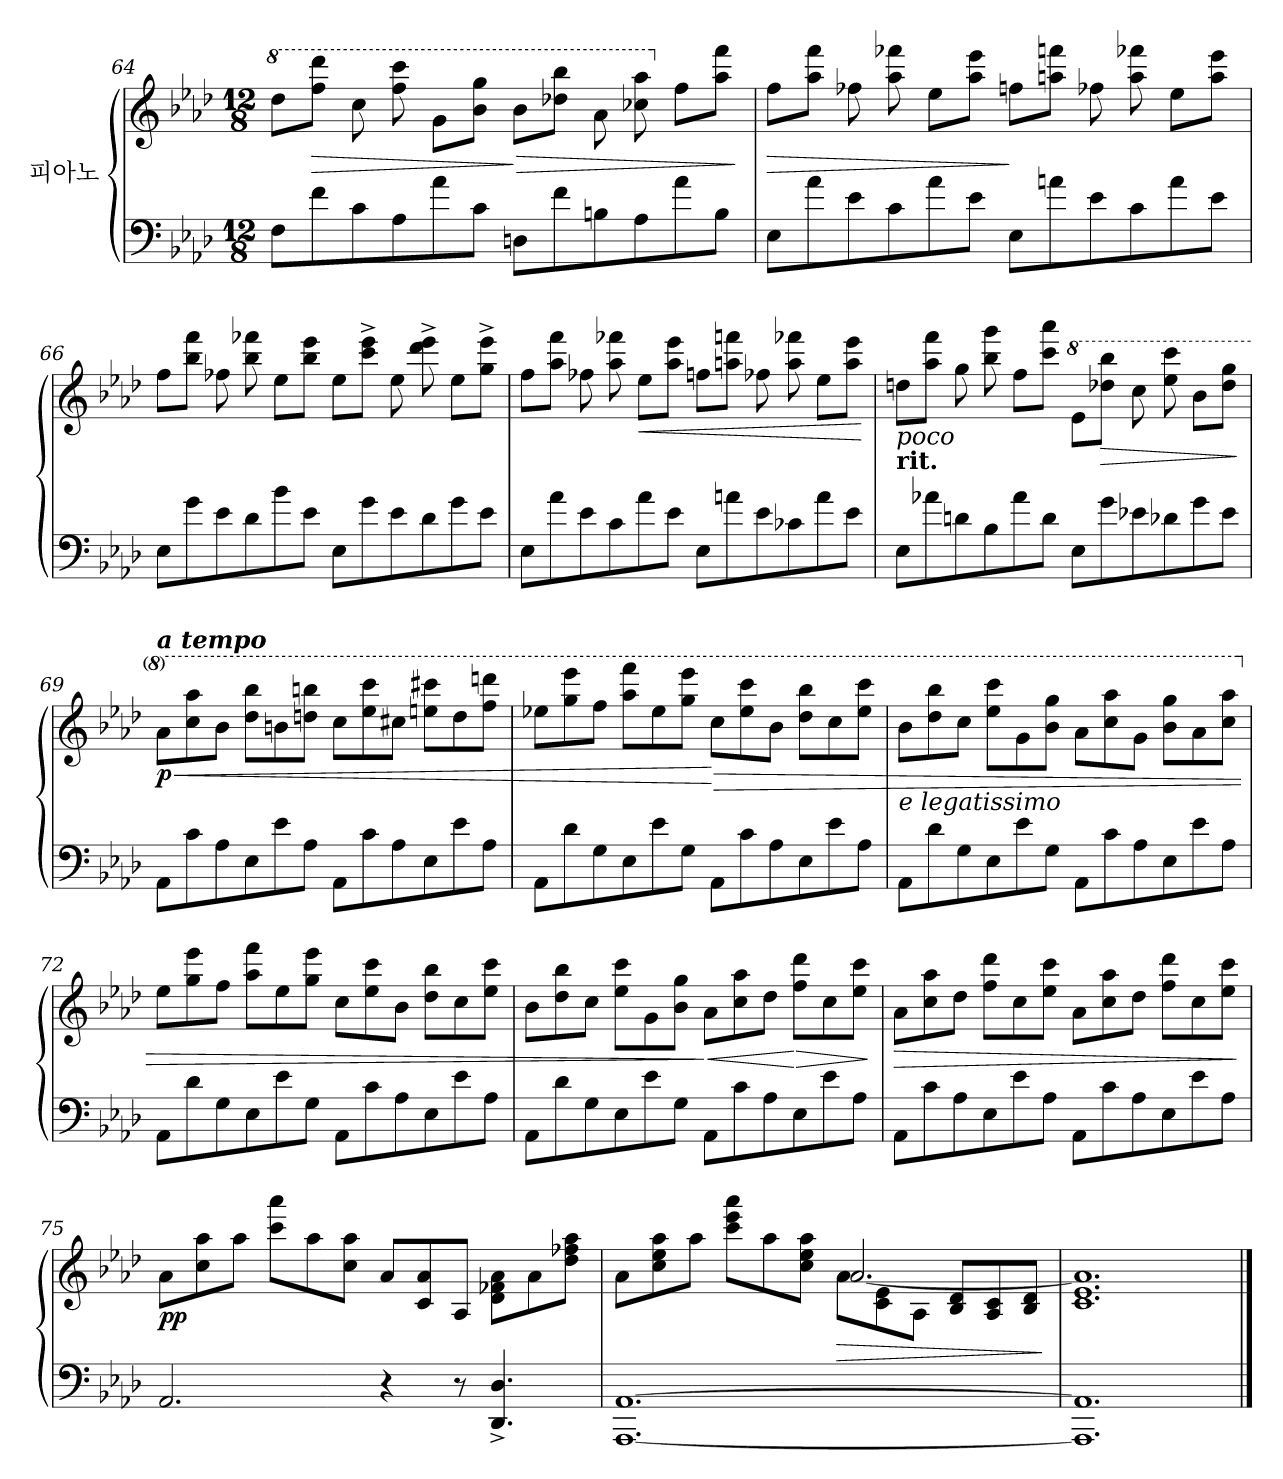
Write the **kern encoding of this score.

**kern	**kern	**dynam
*part1	*part1	*part1
*staff2	*staff1	*staff1/2
*I"피아노	*	*
!!LO:LB:g=z
*clefF4	*clefG2	*
*k[b-e-a-d-]	*k[b-e-a-d-]	*
*M12/8	*M12/8	*
*	*8va	*
=64	=64	=64
8F\L	8ddd-\L	.
!	!	!LO:HP:b
8f\	8fff\ 8dddd-\J	>
8c\	8ccc\	.
8A-\	8fff\ 8cccc\	.
8a-\	8gg\L	.
8c\J	8bb-\ 8ggg\J	.
!	!	!LO:HP:n=1:b
8Dn\L	8bb-\L	] >
8f\	8ddd-X\ 8bbb-\J	.
8Bn\	8aa-\	.
8A-\	8ccc-X\ 8aaa-\	.
*	*X8va	*
8a-\	8ff\L	.
8B\J	8aa-\ 8fff\J	.
.	.	]
=65	=65	=65
!	!	!LO:HP:b
8E-\L	8ff\L	>
8a-\	8aa-\ 8fff\J	.
8e-\	8ff-X\	.
8c\	8aa-\ 8fff-X\	.
8a-\	8ee-\L	.
8e-\J	8aa-\ 8eee-\J	.
8E-\L	8ffn\L	]
8an\	8aan\ 8fffn\J	.
8e-\	8ff-X\	.
8c\	8aa\ 8fff-X\	.
8a\	8ee-\L	.
8e-\J	8aa\ 8eee-\J	.
!!LO:PB:g=z
=66	=66	=66
8E-\L	8ff\L	.
8g\	8bb-\ 8fff\J	.
8e-\	8ff-X\	.
8d-\	8bb-\ 8fff-X\	.
8b-\	8ee-\L	.
8e-\J	8bb-\ 8eee-\J	.
8E-\L	8ee-\L	.
8g\	8ccc\^ 8eee-\^J	.
8e-\	8ee-\	.
8d-\	8ddd-\^ 8eee-\^	.
8g\	8ee-\L	.
8e-\J	8gg\^ 8eee-\^J	.
=67	=67	=67
8E-\L	8ff\L	.
8a-\	8aa-\ 8fff\J	.
8e-\	8ff-X\	.
8c\	8aa-\ 8fff-X\	.
!	!	!LO:HP:b
8a-\	8ee-\L	<
8e-\J	8aa-\ 8eee-\J	.
8E-\L	8ffn\L	.
8an\	8aan\ 8fffn\J	.
8e-\	8ff-X\	.
8c-X\	8aa\ 8fff-X\	.
8a\	8ee-\L	.
8e-\J	8aa\ 8eee-\J	.
.	.	[
!!LO:LB:g=z
=68	=68	=68
!	!LO:TX:b:i:t=poco	!
!	!LO:TX:b:B:t=rit.	!
8E-\L	8ddn\L	.
8a-X\	8aa-\ 8fff\J	.
8dn\	8gg\	.
8B-\	8bb-\ 8ggg\	.
8a-\	8ff\L	.
8d\J	8ccc\ 8aaa-\J	.
*	*8va	*
8E-\L	8ee-\L	.
!	!	!LO:HP:b
8g\	8ddd-X\ 8bbb-\J	>
8e-X\	8ccc\	.
8d-X\	8eee-\ 8cccc\	.
8g\	8bb-\L	.
8e-\J	8ddd-\ 8ggg\J	.
.	.	]
=69	=69	=69
!	!LO:TX:a:Bi:t=a tempo	!
!	!	!LO:HP:b
!	!	!LO:DY:n=1:b
8AA-\L	8aa-\L	< p
8c\	8ccc\ 8aaa-\	.
8A-\	8bb-\J	.
8E-\	8ddd-\ 8bbb-\L	.
8e-\	8bbn\	.
8A-\J	8dddn\ 8bbbn\J	.
8AA-\L	8ccc\L	.
8c\	8eee-\ 8cccc\	.
8A-\	8ccc#X\J	.
8E-\	8eeen\ 8cccc#X\L	.
8e-\	8ddd\	.
8A-\J	8fff\ 8ddddn\J	.
!!LO:LB:g=z
=70	=70	=70
8AA-\L	8eee-X\L	.
8d-\	8ggg\ 8eeee-\	.
8G\	8fff\J	.
8E-\	8aaa-\ 8ffff\L	.
8e-\	8eee-\	.
8G\J	8ggg\ 8eeee-\J	.
!	!	!LO:HP:n=1:b
8AA-\L	8ccc\L	[ >
8c\	8eee-\ 8cccc\	.
8A-\	8bb-\J	.
8E-\	8ddd-\ 8bbb-\L	.
8e-\	8ccc\	.
8A-\J	8eee-\ 8cccc\J	.
=71	=71	=71
!	!LO:TX:b:i:t=e        legatissimo	!
8AA-\L	8bb-\L	.
8d-\	8ddd-\ 8bbb-\	.
8G\	8ccc\J	.
8E-\	8eee-\ 8cccc\L	.
8e-\	8gg\	.
8G\J	8bb-\ 8ggg\J	.
8AA-\L	8aa-\L	.
8c\	8ccc\ 8aaa-\	.
8A-\	8gg\J	.
8E-\	8bb-\ 8ggg\L	.
8e-\	8aa-\	.
8A-\J	8ccc\ 8aaa-\J	.
!!LO:LB:g=z
=72	=72	=72
*	*X8va	*
8AA-\L	8ee-\L	.
8d-\	8gg\ 8eee-\	.
8G\	8ff\J	.
8E-\	8aa-\ 8fff\L	.
8e-\	8ee-\	.
8G\J	8gg\ 8eee-\J	.
8AA-\L	8cc\L	.
8c\	8ee-\ 8ccc\	.
8A-\	8b-\J	.
8E-\	8dd-\ 8bb-\L	.
8e-\	8cc\	.
8A-\J	8ee-\ 8ccc\J	.
=73	=73	=73
8AA-\L	8b-\L	.
8d-\	8dd-\ 8bb-\	.
8G\	8cc\J	.
8E-\	8ee-\ 8ccc\L	.
8e-\	8g\	.
8G\J	8b-\ 8gg\J	.
!	!	!LO:HP:n=1:b
8AA-\L	8a-\L	] <
8c\	8cc\ 8aa-\	.
8A-\	8dd-\J	.
!	!	!LO:HP:n=1:b
8E-\	8ff\ 8ddd-\L	[ >
8e-\	8cc\	.
8A-\J	8ee-\ 8ccc\J	.
.	.	]
=74	=74	=74
!	!	!LO:HP:b
8AA-\L	8a-\L	>
8c\	8cc\ 8aa-\	.
8A-\	8dd-\J	.
8E-\	8ff\ 8ddd-\L	.
8e-\	8cc\	.
8A-\J	8ee-\ 8ccc\J	.
8AA-\L	8a-\L	.
8c\	8cc\ 8aa-\	.
8A-\	8dd-\J	.
8E-\	8ff\ 8ddd-\L	.
8e-\	8cc\	.
8A-\J	8ee-\ 8ccc\J	.
.	.	]
!!LO:LB:g=z
=75	=75	=75
!	!	!LO:DY:b
2.AA-/	8a-\L	pp
.	8cc\ 8aa-\	.
.	8aa-\J	.
.	8ccc\ 8aaa-\L	.
.	8aa-\	.
.	8cc\ 8aa-\J	.
4r	8a-/L	.
.	8c/ 8a-/	.
8r	8A-/J	.
4.DD-/^ 4.D-/^	8d-\ 8f-X\ 8a-\L	.
.	8a-\	.
.	8dd-\ 8ff-X\ 8aa-\J	.
=76	=76	=76
*	*^	*
[1.AAA- [1.AA-	8a-\L	2.ryy	.
.	8cc\ 8ee-\ 8aa-\	.	.
.	8aa-\J	.	.
.	8ccc\ 8eee-\ 8aaa-\L	.	.
.	8aa-\	.	.
.	8cc\ 8ee-\ 8aa-\J	.	.
!	!	!	!LO:HP:b
.	8a-\L	[2.a-/	>
.	8c\ 8e-\	.	.
.	8A-\J	.	.
.	8B-/ 8d-/L	.	.
.	8A-/ 8c/	.	.
.	8B-/ 8d-/J	.	.
*	*v	*v	*
.	.	]
=77	=77	=77
*	*^	*
1.AAA-] 1.AA-]	1.c 1.e-	1.a-]	.
*	*v	*v	*
==	==	==
*-	*-	*-
